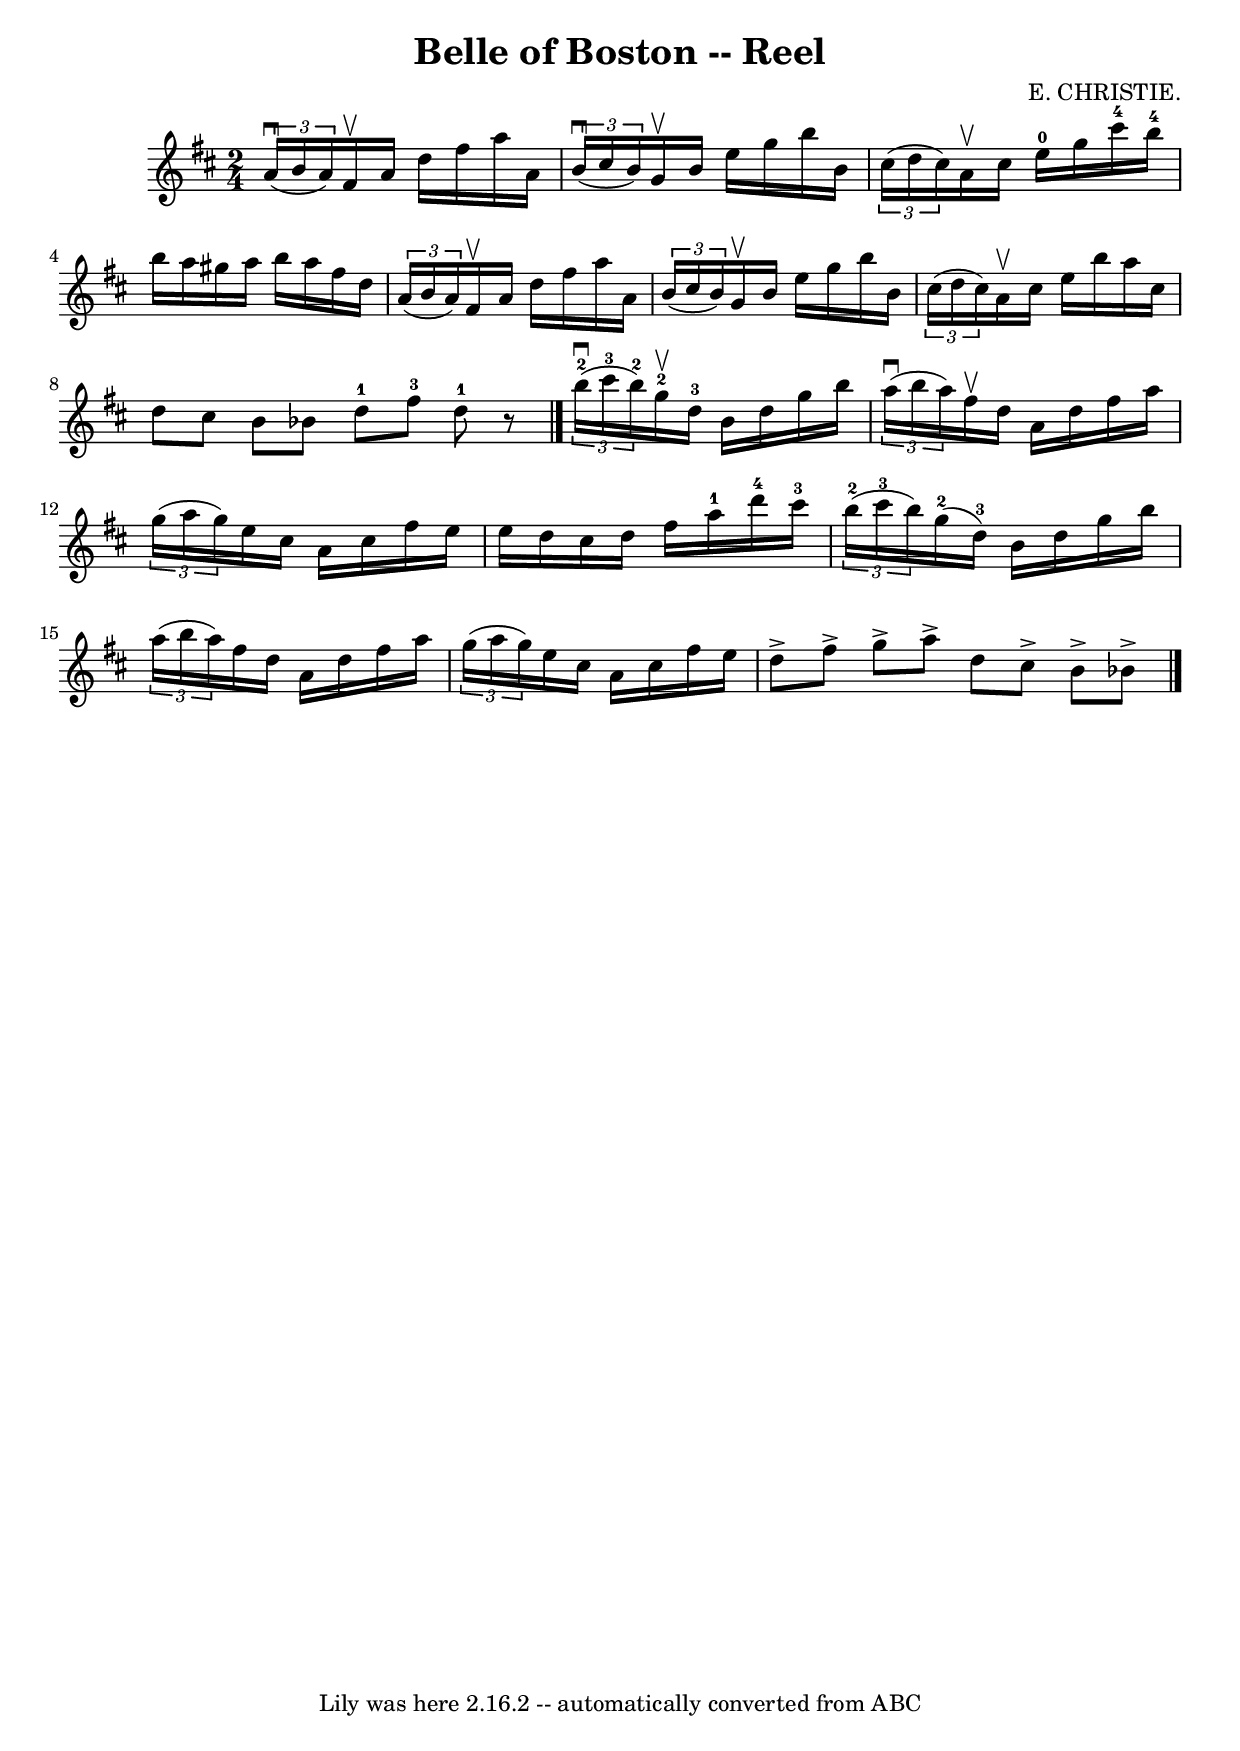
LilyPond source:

\version "2.7.40"
\include "Mammoth.ily"
\header {
	%% book = "Ryan's Mammoth Collection"
	composer = "E. CHRISTIE."
	crossRefNumber = "1"
	footnotes = "\\\\323"
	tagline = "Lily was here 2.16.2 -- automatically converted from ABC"
	title = "Belle of Boston -- Reel"
}
voicedefault =  {


\time 2/4 \key d \major   \times 2/3 { a'16^\downbow(b'16 a'16) }   
fis'16^\upbow a'16 d''16 fis''16 a''16 a'16    |
   
\times 2/3 { b'16^\downbow(cis''16 b'16) } g'16^\upbow b'16    
e''16 g''16 b''16 b'16    |
   \times 2/3 { cis''16 (d''16  
 cis''16) } a'16^\upbow cis''16 e''16-0 g''16 cis'''16 
-4 b''16-4   |
 b''16 a''16 gis''16 a''16 b''16    
a''16 fis''16 d''16    |
     \times 2/3 { a'16 (b'16 a'16  
-) } fis'16^\upbow a'16 d''16 fis''16 a''16 a'16    |
   
\times 2/3 { b'16 (cis''16 b'16) } g'16^\upbow b'16 e''16    
g''16 b''16 b'16    |
       \times 2/3 { cis''16 (d''16    
cis''16) } a'16^\upbow cis''16 e''16 b''16 a''16 cis''16    
|
 d''8 cis''8 b'8 bes'8    \bar ":|" d''8-1 fis''8 
-3 d''8-1   r8   \bar "|."     \times 2/3 { b''16-2^\downbow(
cis'''16-3 b''16-2) } g''16-2^\upbow d''16-3 b'16    
d''16 g''16 b''16    |
   \times 2/3 { a''16^\downbow(b''16   
 a''16) } fis''16^\upbow d''16 a'16 d''16 fis''16 a''16    
|
       \times 2/3 { g''16 (a''16 g''16) } e''16 cis''16 
 a'16 cis''16 fis''16 e''16    |
 e''16 d''16 cis''16  
 d''16 fis''16 a''16-1 d'''16-4 cis'''16-3   |
     
\times 2/3 { b''16-2(cis'''16-3 b''16) } g''16-2(
d''16-3) b'16 d''16 g''16 b''16    |
   \times 2/3 {   
a''16 (b''16 a''16) } fis''16 d''16 a'16 d''16 fis''16   
 a''16    |
       \times 2/3 { g''16 (a''16 g''16) } e''16  
 cis''16 a'16 cis''16 fis''16 e''16    |
 d''8^\accent   
fis''8^\accent g''8^\accent a''8^\accent   \bar ":|" d''8 cis''8 
^\accent b'8^\accent bes'8^\accent   \bar "|."   
}

\score{
    <<

	\context Staff="default"
	{
	    \voicedefault 
	}

    >>
	\layout {
	}
	\midi {}
}
